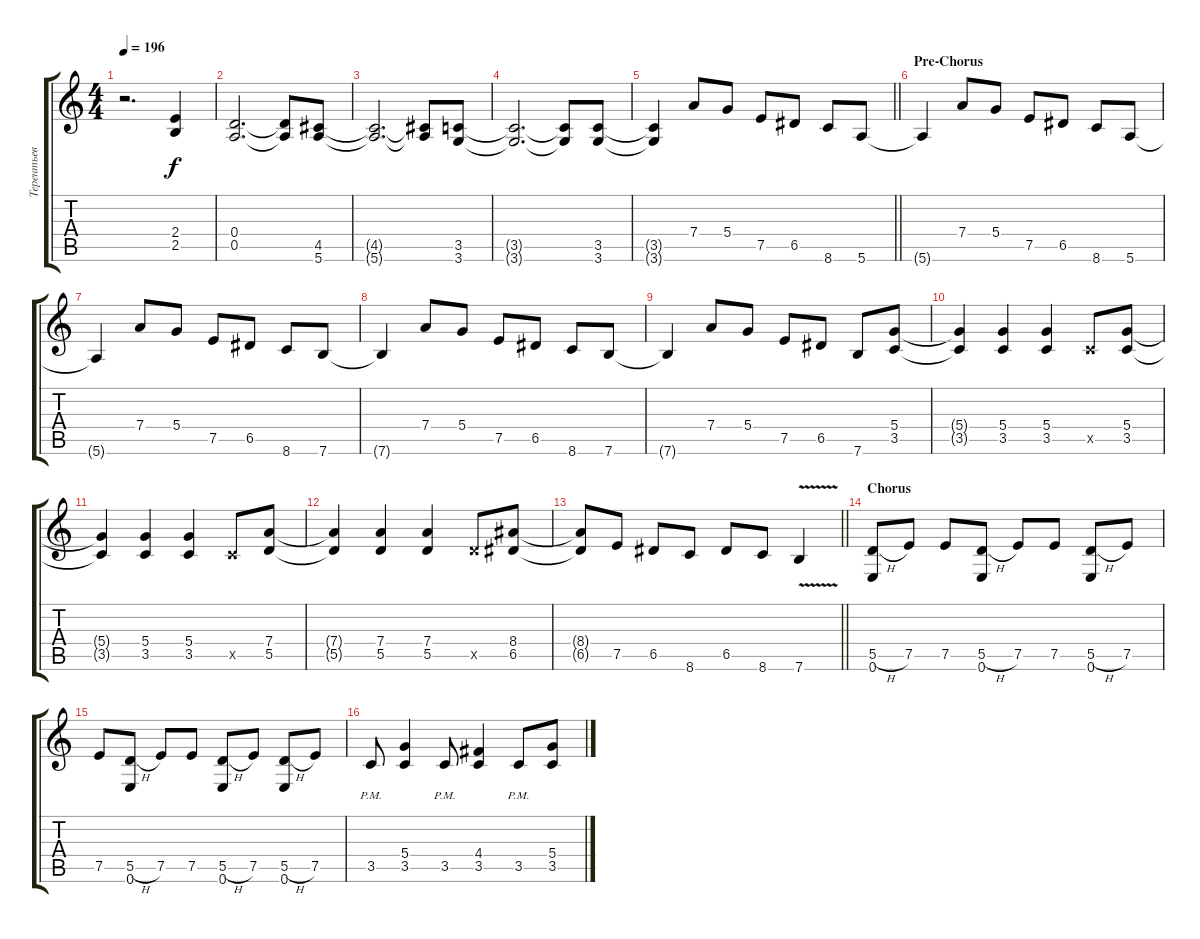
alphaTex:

\track ("Терентьев" "Терентьев") {instrument overdrivenguitar}
\staff {score tabs}
\tuning (E4 B3 G3 D3 A2 E2) {hide}
\ts (4 4)
\tempo 196
\clef g2
\ks c
r.2{d dy f} (2.4 2.5).4 |
(0.4 0.5).2{d} (0.4{t} 0.5{t}).8 (4.5 5.6).8 |
(4.5{t} 5.6{t}).2{d} (4.5{t} 5.6{t}).8 (3.5 3.6).8 |
(3.5{t} 3.6{t}).2{d} (3.5{t} 3.6{t}).8 (3.5 3.6).8 |
\barLineRight lightlight
(3.5{t} 3.6{t}).4 7.4.8 5.4.8 7.5.8 6.5.8 8.6.8 5.6.8 |
\section ("" "Pre-Chorus")
5.6{t}.4 7.4.8 5.4.8 7.5.8 6.5.8 8.6.8 5.6.8 |
5.6{t}.4 7.4.8 5.4.8 7.5.8 6.5.8 8.6.8 7.6.8 |
7.6{t}.4 7.4.8 5.4.8 7.5.8 6.5.8 8.6.8 7.6.8 |
7.6{t}.4 7.4.8 5.4.8 7.5.8 6.5.8 7.6.8 (5.4 3.5).8 |
(5.4{t} 3.5{t}).4 (5.4 3.5).4 (5.4 3.5).4 3.5{x}.8 (5.4 3.5).8 |
(5.4{t} 3.5{t}).4 (5.4 3.5).4 (5.4 3.5).4 3.5{x}.8 (7.4 5.5).8 |
(7.4{t} 5.5{t}).4 (7.4 5.5).4 (7.4 5.5).4 5.5{x}.8 (8.4 6.5).8 |
\barLineRight lightlight
(8.4{t} 6.5{t}).8 7.5.8 6.5.8 8.6.8 6.5.8 8.6.8 7.6{v}.4 |
\section ("" "Chorus")
(5.5{h} 0.6).8 7.5.8 7.5.8 (5.5{h} 0.6).8 7.5.8 7.5.8 (5.5{h} 0.6).8 7.5.8 |
7.5.8 (5.5{h} 0.6).8 7.5.8 7.5.8 (5.5{h} 0.6).8 7.5.8 (5.5{h} 0.6).8 7.5.8 |
3.5{pm}.8 (5.4 3.5).4 3.5{pm}.8 (4.4 3.5).4 3.5{pm}.8 (5.4 3.5).8
